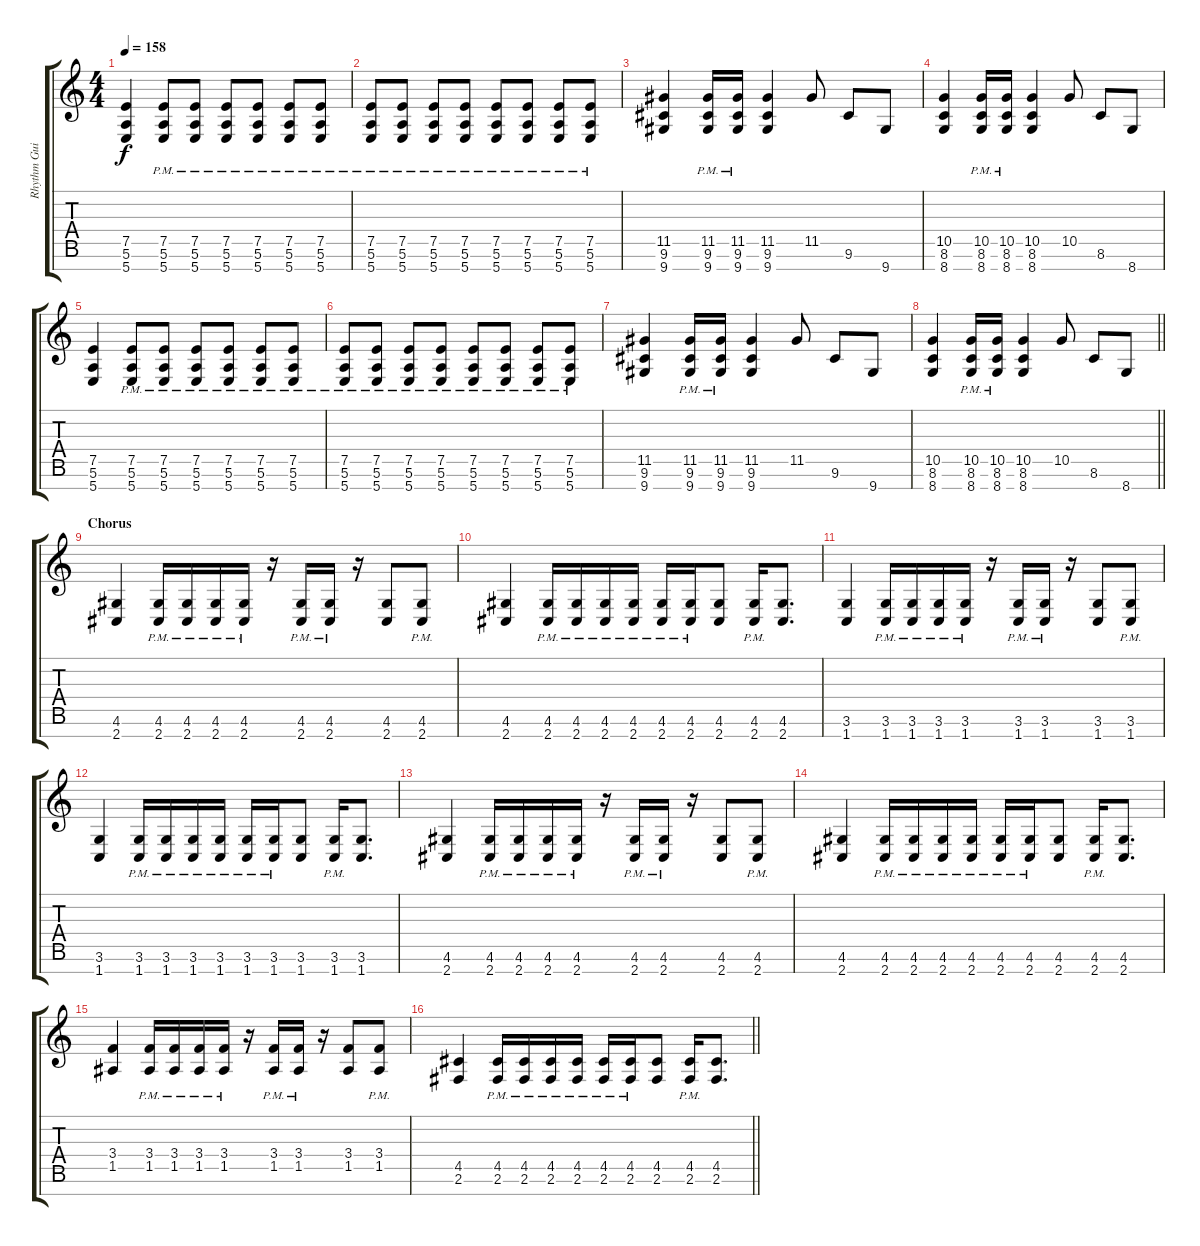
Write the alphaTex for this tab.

\track ("Rhythm Guitar 2" "Rhythm Gui") {instrument overdrivenguitar}
\staff {score tabs}
\tuning (E4 B3 G3 D3 A2 E2 B1) {hide}
\ts (4 4)
\tempo 158
\clef g2
\ks c
(7.5 5.6 5.7).4{dy f} (7.5{pm} 5.6{pm} 5.7{pm}).8 (7.5{pm} 5.6{pm} 5.7{pm}).8 (7.5{pm} 5.6{pm} 5.7{pm}).8 (7.5{pm} 5.6{pm} 5.7{pm}).8 (7.5{pm} 5.6{pm} 5.7{pm}).8 (7.5{pm} 5.6{pm} 5.7{pm}).8 |
(7.5{pm} 5.6{pm} 5.7{pm}).8 (7.5{pm} 5.6{pm} 5.7{pm}).8 (7.5{pm} 5.6{pm} 5.7{pm}).8 (7.5{pm} 5.6{pm} 5.7{pm}).8 (7.5{pm} 5.6{pm} 5.7{pm}).8 (7.5{pm} 5.6{pm} 5.7{pm}).8 (7.5{pm} 5.6{pm} 5.7{pm}).8 (7.5{pm} 5.6{pm} 5.7{pm}).8 |
(11.5 9.6 9.7).4 (11.5{pm} 9.6{pm} 9.7{pm}).16 (11.5{pm} 9.6{pm} 9.7{pm}).16 (11.5 9.6 9.7).4 11.5.8 9.6.8 9.7.8 |
(10.5 8.6 8.7).4 (10.5{pm} 8.6{pm} 8.7{pm}).16 (10.5{pm} 8.6{pm} 8.7{pm}).16 (10.5 8.6 8.7).4 10.5.8 8.6.8 8.7.8 |
(7.5 5.6 5.7).4 (7.5{pm} 5.6{pm} 5.7{pm}).8 (7.5{pm} 5.6{pm} 5.7{pm}).8 (7.5{pm} 5.6{pm} 5.7{pm}).8 (7.5{pm} 5.6{pm} 5.7{pm}).8 (7.5{pm} 5.6{pm} 5.7{pm}).8 (7.5{pm} 5.6{pm} 5.7{pm}).8 |
(7.5{pm} 5.6{pm} 5.7{pm}).8 (7.5{pm} 5.6{pm} 5.7{pm}).8 (7.5{pm} 5.6{pm} 5.7{pm}).8 (7.5{pm} 5.6{pm} 5.7{pm}).8 (7.5{pm} 5.6{pm} 5.7{pm}).8 (7.5{pm} 5.6{pm} 5.7{pm}).8 (7.5{pm} 5.6{pm} 5.7{pm}).8 (7.5{pm} 5.6{pm} 5.7{pm}).8 |
(11.5 9.6 9.7).4 (11.5{pm} 9.6{pm} 9.7{pm}).16 (11.5{pm} 9.6{pm} 9.7{pm}).16 (11.5 9.6 9.7).4 11.5.8 9.6.8 9.7.8 |
\barLineRight lightlight
(10.5 8.6 8.7).4 (10.5{pm} 8.6{pm} 8.7{pm}).16 (10.5{pm} 8.6{pm} 8.7{pm}).16 (10.5 8.6 8.7).4 10.5.8 8.6.8 8.7.8 |
\section ("" "Chorus")
(4.6 2.7).4 (4.6{pm} 2.7{pm}).16 (4.6{pm} 2.7{pm}).16 (4.6{pm} 2.7{pm}).16 (4.6{pm} 2.7{pm}).16 r.16 (4.6{pm} 2.7{pm}).16 (4.6{pm} 2.7{pm}).16 r.16 (4.6 2.7).8 (4.6{pm} 2.7{pm}).8 |
(4.6 2.7).4 (4.6{pm} 2.7{pm}).16 (4.6{pm} 2.7{pm}).16 (4.6{pm} 2.7{pm}).16 (4.6{pm} 2.7{pm}).16 (4.6{pm} 2.7{pm}).16 (4.6{pm} 2.7{pm}).16 (4.6 2.7).8 (4.6{pm} 2.7{pm}).16 (4.6 2.7).8{d} |
(3.6 1.7).4 (3.6{pm} 1.7{pm}).16 (3.6{pm} 1.7{pm}).16 (3.6{pm} 1.7{pm}).16 (3.6{pm} 1.7{pm}).16 r.16 (3.6{pm} 1.7{pm}).16 (3.6{pm} 1.7{pm}).16 r.16 (3.6 1.7).8 (3.6{pm} 1.7{pm}).8 |
(3.6 1.7).4 (3.6{pm} 1.7{pm}).16 (3.6{pm} 1.7{pm}).16 (3.6{pm} 1.7{pm}).16 (3.6{pm} 1.7{pm}).16 (3.6{pm} 1.7{pm}).16 (3.6{pm} 1.7{pm}).16 (3.6 1.7).8 (3.6{pm} 1.7{pm}).16 (3.6 1.7).8{d} |
(4.6 2.7).4 (4.6{pm} 2.7{pm}).16 (4.6{pm} 2.7{pm}).16 (4.6{pm} 2.7{pm}).16 (4.6{pm} 2.7{pm}).16 r.16 (4.6{pm} 2.7{pm}).16 (4.6{pm} 2.7{pm}).16 r.16 (4.6 2.7).8 (4.6{pm} 2.7{pm}).8 |
(4.6 2.7).4 (4.6{pm} 2.7{pm}).16 (4.6{pm} 2.7{pm}).16 (4.6{pm} 2.7{pm}).16 (4.6{pm} 2.7{pm}).16 (4.6{pm} 2.7{pm}).16 (4.6{pm} 2.7{pm}).16 (4.6 2.7).8 (4.6{pm} 2.7{pm}).16 (4.6 2.7).8{d} |
(3.4 1.5).4 (3.4{pm} 1.5{pm}).16 (3.4{pm} 1.5{pm}).16 (3.4{pm} 1.5{pm}).16 (3.4{pm} 1.5{pm}).16 r.16 (3.4{pm} 1.5{pm}).16 (3.4{pm} 1.5{pm}).16 r.16 (3.4 1.5).8 (3.4{pm} 1.5{pm}).8 |
\barLineRight lightlight
(4.5 2.6).4 (4.5{pm} 2.6{pm}).16 (4.5{pm} 2.6{pm}).16 (4.5{pm} 2.6{pm}).16 (4.5{pm} 2.6{pm}).16 (4.5{pm} 2.6{pm}).16 (4.5{pm} 2.6{pm}).16 (4.5 2.6).8 (4.5{pm} 2.6{pm}).16 (4.5 2.6).8{d}
